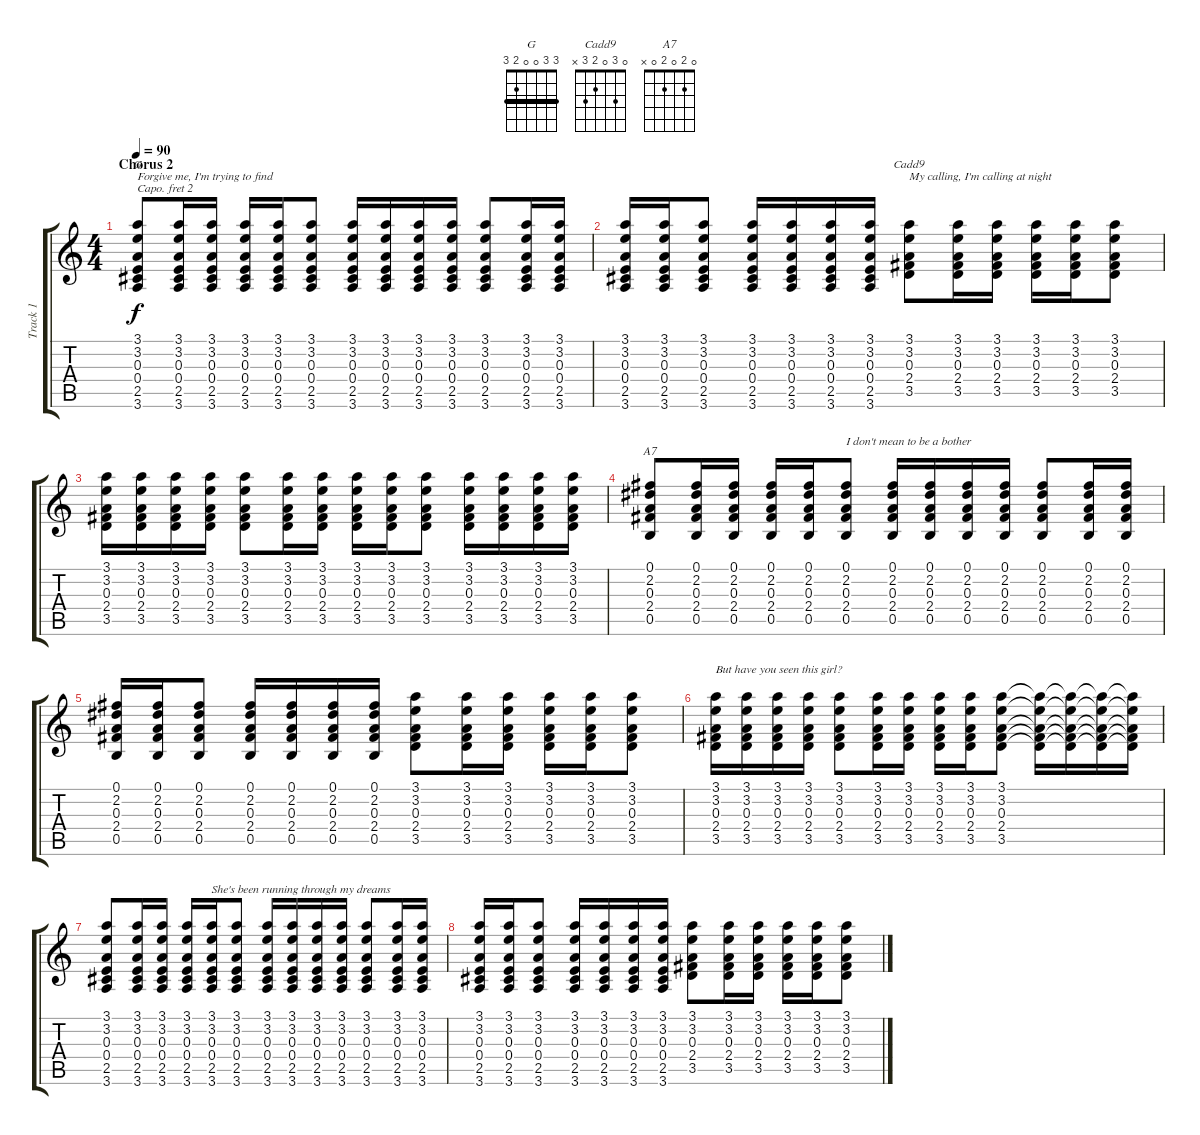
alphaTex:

\track ("Track 1" "Track 1") {instrument acousticguitarsteel}
\staff {score tabs}
\capo 2
\tuning (E4 B3 G3 D3 A2 E2) {hide}
\chord ("G" 3 3 0 0 2 3) {barre 3}
\chord ("Cadd9" 0 3 0 2 3 x)
\chord ("A7" 0 2 0 2 0 x)
\ts (4 4)
\section ("" "Chorus 2")
\tempo 90
\clef g2
\ks c
(3.1 3.2 0.3 0.4 2.5 3.6).8{ch "G" txt "Forgive me, I'm trying to find" dy f} (3.1 3.2 0.3 0.4 2.5 3.6).16 (3.1 3.2 0.3 0.4 2.5 3.6).16 (3.1 3.2 0.3 0.4 2.5 3.6).16 (3.1 3.2 0.3 0.4 2.5 3.6).16 (3.1 3.2 0.3 0.4 2.5 3.6).8 (3.1 3.2 0.3 0.4 2.5 3.6).16 (3.1 3.2 0.3 0.4 2.5 3.6).16 (3.1 3.2 0.3 0.4 2.5 3.6).16 (3.1 3.2 0.3 0.4 2.5 3.6).16 (3.1 3.2 0.3 0.4 2.5 3.6).8 (3.1 3.2 0.3 0.4 2.5 3.6).16 (3.1 3.2 0.3 0.4 2.5 3.6).16 |
(3.1 3.2 0.3 0.4 2.5 3.6).16 (3.1 3.2 0.3 0.4 2.5 3.6).16 (3.1 3.2 0.3 0.4 2.5 3.6).8 (3.1 3.2 0.3 0.4 2.5 3.6).16 (3.1 3.2 0.3 0.4 2.5 3.6).16 (3.1 3.2 0.3 0.4 2.5 3.6).16 (3.1 3.2 0.3 0.4 2.5 3.6).16 (3.1 3.2 0.3 2.4 3.5).8{ch "Cadd9" txt "My calling, I'm calling at night"} (3.1 3.2 0.3 2.4 3.5).16 (3.1 3.2 0.3 2.4 3.5).16 (3.1 3.2 0.3 2.4 3.5).16 (3.1 3.2 0.3 2.4 3.5).16 (3.1 3.2 0.3 2.4 3.5).8 |
(3.1 3.2 0.3 2.4 3.5).16 (3.1 3.2 0.3 2.4 3.5).16 (3.1 3.2 0.3 2.4 3.5).16 (3.1 3.2 0.3 2.4 3.5).16 (3.1 3.2 0.3 2.4 3.5).8 (3.1 3.2 0.3 2.4 3.5).16 (3.1 3.2 0.3 2.4 3.5).16 (3.1 3.2 0.3 2.4 3.5).16 (3.1 3.2 0.3 2.4 3.5).16 (3.1 3.2 0.3 2.4 3.5).8 (3.1 3.2 0.3 2.4 3.5).16 (3.1 3.2 0.3 2.4 3.5).16 (3.1 3.2 0.3 2.4 3.5).16 (3.1 3.2 0.3 2.4 3.5).16 |
(0.1 2.2 0.3 2.4 0.5).8{ch "A7"} (0.1 2.2 0.3 2.4 0.5).16 (0.1 2.2 0.3 2.4 0.5).16 (0.1 2.2 0.3 2.4 0.5).16 (0.1 2.2 0.3 2.4 0.5).16 (0.1 2.2 0.3 2.4 0.5).8{txt "I don't mean to be a bother"} (0.1 2.2 0.3 2.4 0.5).16 (0.1 2.2 0.3 2.4 0.5).16 (0.1 2.2 0.3 2.4 0.5).16 (0.1 2.2 0.3 2.4 0.5).16 (0.1 2.2 0.3 2.4 0.5).8 (0.1 2.2 0.3 2.4 0.5).16 (0.1 2.2 0.3 2.4 0.5).16 |
(0.1 2.2 0.3 2.4 0.5).16 (0.1 2.2 0.3 2.4 0.5).16 (0.1 2.2 0.3 2.4 0.5).8 (0.1 2.2 0.3 2.4 0.5).16 (0.1 2.2 0.3 2.4 0.5).16 (0.1 2.2 0.3 2.4 0.5).16 (0.1 2.2 0.3 2.4 0.5).16 (3.1 3.2 0.3 2.4 3.5).8 (3.1 3.2 0.3 2.4 3.5).16 (3.1 3.2 0.3 2.4 3.5).16 (3.1 3.2 0.3 2.4 3.5).16 (3.1 3.2 0.3 2.4 3.5).16 (3.1 3.2 0.3 2.4 3.5).8 |
(3.1 3.2 0.3 2.4 3.5).16{txt "But have you seen this girl?"} (3.1 3.2 0.3 2.4 3.5).16 (3.1 3.2 0.3 2.4 3.5).16 (3.1 3.2 0.3 2.4 3.5).16 (3.1 3.2 0.3 2.4 3.5).8 (3.1 3.2 0.3 2.4 3.5).16 (3.1 3.2 0.3 2.4 3.5).16 (3.1 3.2 0.3 2.4 3.5).16 (3.1 3.2 0.3 2.4 3.5).16 (3.1 3.2 0.3 2.4 3.5).8 (3.1{t} 3.2{t} 0.3{t} 2.4{t} 3.5{t}).16 (3.1{t} 3.2{t} 0.3{t} 2.4{t} 3.5{t}).16 (3.1{t} 3.2{t} 0.3{t} 2.4{t} 3.5{t}).16 (3.1{t} 3.2{t} 0.3{t} 2.4{t} 3.5{t}).16 |
(3.1 3.2 0.3 0.4 2.5 3.6).8 (3.1 3.2 0.3 0.4 2.5 3.6).16 (3.1 3.2 0.3 0.4 2.5 3.6).16 (3.1 3.2 0.3 0.4 2.5 3.6).16 (3.1 3.2 0.3 0.4 2.5 3.6).16{txt "She's been running through my dreams"} (3.1 3.2 0.3 0.4 2.5 3.6).8 (3.1 3.2 0.3 0.4 2.5 3.6).16 (3.1 3.2 0.3 0.4 2.5 3.6).16 (3.1 3.2 0.3 0.4 2.5 3.6).16 (3.1 3.2 0.3 0.4 2.5 3.6).16 (3.1 3.2 0.3 0.4 2.5 3.6).8 (3.1 3.2 0.3 0.4 2.5 3.6).16 (3.1 3.2 0.3 0.4 2.5 3.6).16 |
(3.1 3.2 0.3 0.4 2.5 3.6).16 (3.1 3.2 0.3 0.4 2.5 3.6).16 (3.1 3.2 0.3 0.4 2.5 3.6).8 (3.1 3.2 0.3 0.4 2.5 3.6).16 (3.1 3.2 0.3 0.4 2.5 3.6).16 (3.1 3.2 0.3 0.4 2.5 3.6).16 (3.1 3.2 0.3 0.4 2.5 3.6).16 (3.1 3.2 0.3 2.4 3.5).8 (3.1 3.2 0.3 2.4 3.5).16 (3.1 3.2 0.3 2.4 3.5).16 (3.1 3.2 0.3 2.4 3.5).16 (3.1 3.2 0.3 2.4 3.5).16 (3.1 3.2 0.3 2.4 3.5).8
